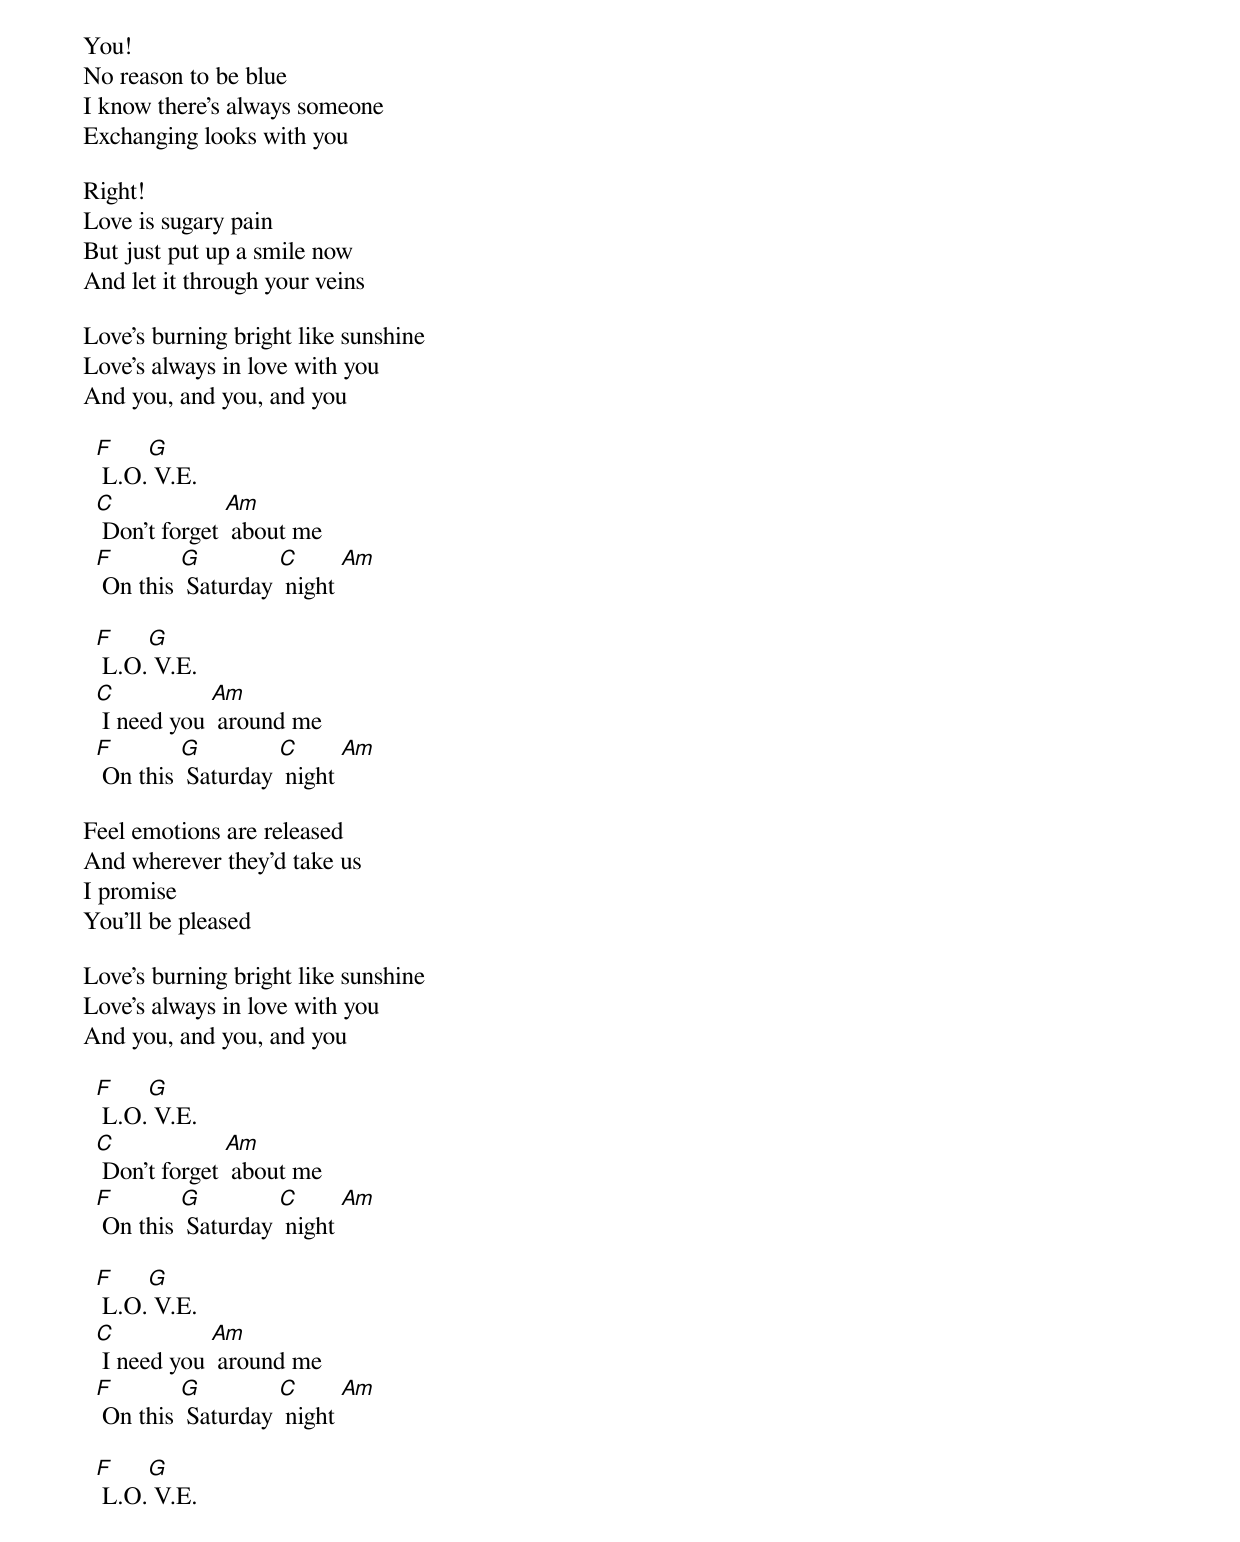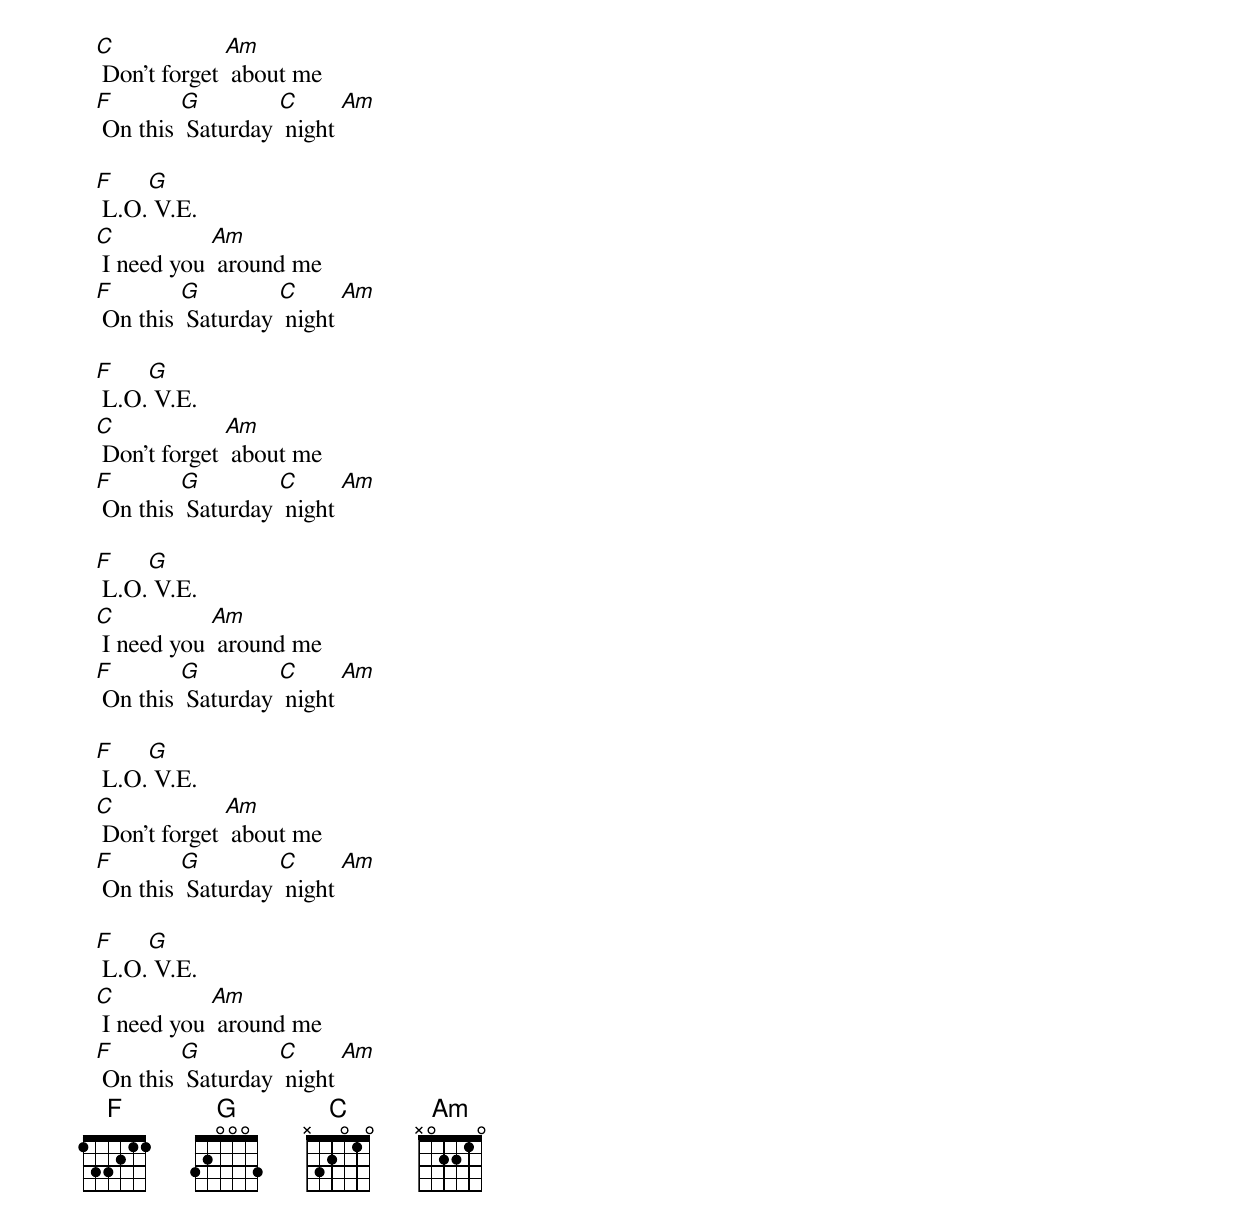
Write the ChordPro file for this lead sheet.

You!
No reason to be blue
I know there’s always someone
Exchanging looks with you

Right!
Love is sugary pain
But just put up a smile now
And let it through your veins

Love’s burning bright like sunshine
Love’s always in love with you
And you, and you, and you

  [F] L.O.[G] V.E.
  [C] Don’t forget [Am] about me
  [F] On this [G] Saturday [C] night [Am]

  [F] L.O.[G] V.E.
  [C] I need you [Am] around me
  [F] On this [G] Saturday [C] night [Am]

Feel emotions are released
And wherever they’d take us
I promise
You’ll be pleased

Love’s burning bright like sunshine
Love’s always in love with you
And you, and you, and you

  [F] L.O.[G] V.E.
  [C] Don’t forget [Am] about me
  [F] On this [G] Saturday [C] night [Am]

  [F] L.O.[G] V.E.
  [C] I need you [Am] around me
  [F] On this [G] Saturday [C] night [Am]

  [F] L.O.[G] V.E.
  [C] Don’t forget [Am] about me
  [F] On this [G] Saturday [C] night [Am]

  [F] L.O.[G] V.E.
  [C] I need you [Am] around me
  [F] On this [G] Saturday [C] night [Am]

  [F] L.O.[G] V.E.
  [C] Don’t forget [Am] about me
  [F] On this [G] Saturday [C] night [Am]

  [F] L.O.[G] V.E.
  [C] I need you [Am] around me
  [F] On this [G] Saturday [C] night [Am]

  [F] L.O.[G] V.E.
  [C] Don’t forget [Am] about me
  [F] On this [G] Saturday [C] night [Am]

  [F] L.O.[G] V.E.
  [C] I need you [Am] around me
  [F] On this [G] Saturday [C] night [Am]
